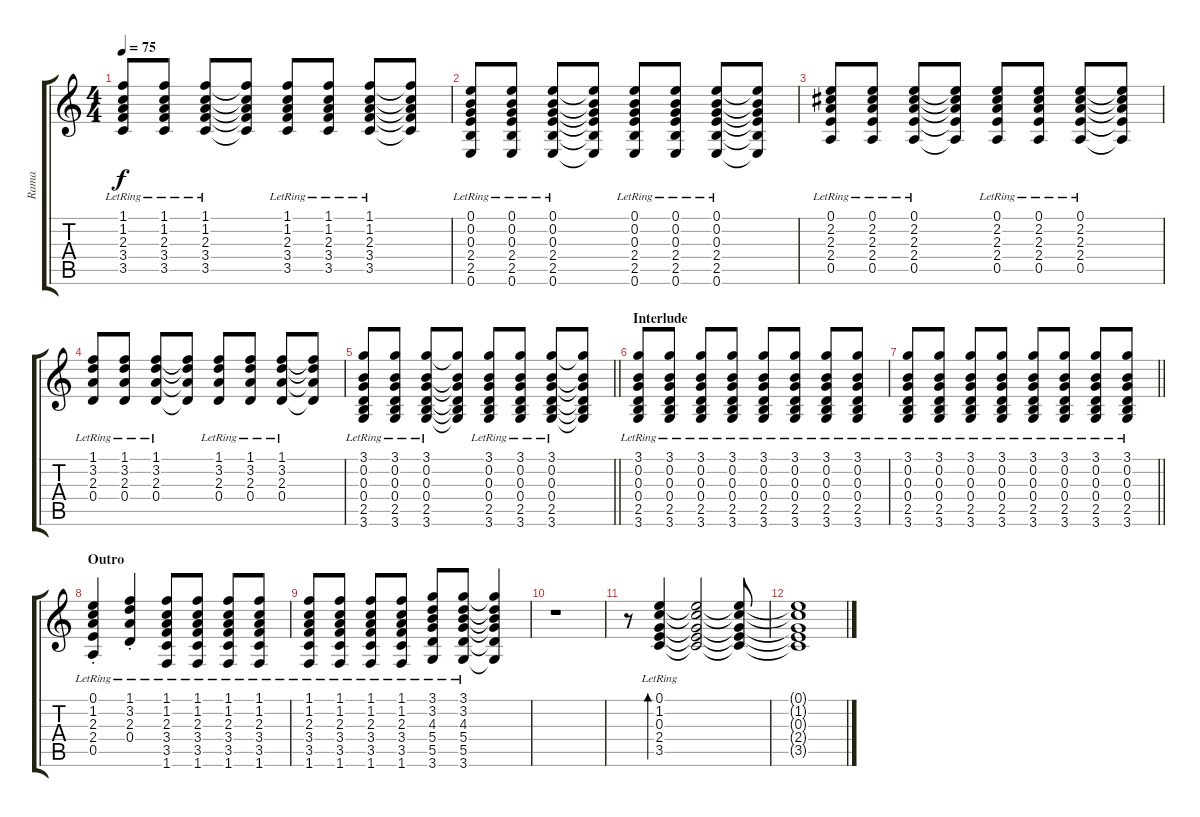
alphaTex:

\track ("Rama" "Rama") {instrument electricguitarclean}
\staff {score tabs}
\tuning (E4 B3 G3 D3 A2 E2) {hide}
\ts (4 4)
\tempo 75
\clef g2
\ks c
(1.1{lr} 1.2{lr} 2.3{lr} 3.4{lr} 3.5{lr}).8{dy f} (1.1{lr} 1.2{lr} 2.3{lr} 3.4{lr} 3.5{lr}).8 (1.1{lr} 1.2{lr} 2.3{lr} 3.4{lr} 3.5{lr}).8 (1.1{t} 1.2{t} 2.3{t} 3.4{t} 3.5{t}).8 (1.1{lr} 1.2{lr} 2.3{lr} 3.4{lr} 3.5{lr}).8 (1.1{lr} 1.2{lr} 2.3{lr} 3.4{lr} 3.5{lr}).8 (1.1{lr} 1.2{lr} 2.3{lr} 3.4{lr} 3.5{lr}).8 (1.1{t} 1.2{t} 2.3{t} 3.4{t} 3.5{t}).8 |
(0.1{lr} 0.2{lr} 0.3{lr} 2.4{lr} 2.5{lr} 0.6{lr}).8 (0.1{lr} 0.2{lr} 0.3{lr} 2.4{lr} 2.5{lr} 0.6{lr}).8 (0.1{lr} 0.2{lr} 0.3{lr} 2.4{lr} 2.5{lr} 0.6{lr}).8 (0.1{t} 0.2{t} 0.3{t} 2.4{t} 2.5{t} 0.6{t}).8 (0.1{lr} 0.2{lr} 0.3{lr} 2.4{lr} 2.5{lr} 0.6{lr}).8 (0.1{lr} 0.2{lr} 0.3{lr} 2.4{lr} 2.5{lr} 0.6{lr}).8 (0.1{lr} 0.2{lr} 0.3{lr} 2.4{lr} 2.5{lr} 0.6{lr}).8 (0.1{t} 0.2{t} 0.3{t} 2.4{t} 2.5{t} 0.6{t}).8 |
(0.1{lr} 2.2{lr} 2.3{lr} 2.4{lr} 0.5{lr}).8 (0.1{lr} 2.2{lr} 2.3{lr} 2.4{lr} 0.5{lr}).8 (0.1{lr} 2.2{lr} 2.3{lr} 2.4{lr} 0.5{lr}).8 (0.1{t} 2.2{t} 2.3{t} 2.4{t} 0.5{t}).8 (0.1{lr} 2.2{lr} 2.3{lr} 2.4{lr} 0.5{lr}).8 (0.1{lr} 2.2{lr} 2.3{lr} 2.4{lr} 0.5{lr}).8 (0.1{lr} 2.2{lr} 2.3{lr} 2.4{lr} 0.5{lr}).8 (0.1{t} 2.2{t} 2.3{t} 2.4{t} 0.5{t}).8 |
(1.1{lr} 3.2{lr} 2.3{lr} 0.4{lr}).8 (1.1{lr} 3.2{lr} 2.3{lr} 0.4{lr}).8 (1.1{lr} 3.2{lr} 2.3{lr} 0.4{lr}).8 (1.1{t} 3.2{t} 2.3{t} 0.4{t}).8 (1.1{lr} 3.2{lr} 2.3{lr} 0.4{lr}).8 (1.1{lr} 3.2{lr} 2.3{lr} 0.4{lr}).8 (1.1{lr} 3.2{lr} 2.3{lr} 0.4{lr}).8 (1.1{t} 3.2{t} 2.3{t} 0.4{t}).8 |
\barLineRight lightlight
(3.1{lr} 0.2{lr} 0.3{lr} 0.4{lr} 2.5{lr} 3.6{lr}).8 (3.1{lr} 0.2{lr} 0.3{lr} 0.4{lr} 2.5{lr} 3.6{lr}).8 (3.1{lr} 0.2{lr} 0.3{lr} 0.4{lr} 2.5{lr} 3.6{lr}).8 (3.1{t} 0.2{t} 0.3{t} 0.4{t} 2.5{t} 3.6{t}).8 (3.1{lr} 0.2{lr} 0.3{lr} 0.4{lr} 2.5{lr} 3.6{lr}).8 (3.1{lr} 0.2{lr} 0.3{lr} 0.4{lr} 2.5{lr} 3.6{lr}).8 (3.1{lr} 0.2{lr} 0.3{lr} 0.4{lr} 2.5{lr} 3.6{lr}).8 (3.1{t} 0.2{t} 0.3{t} 0.4{t} 2.5{t} 3.6{t}).8 |
\section ("" "Interlude")
(3.1{lr} 0.2{lr} 0.3{lr} 0.4{lr} 2.5{lr} 3.6{lr}).8 (3.1{lr} 0.2{lr} 0.3{lr} 0.4{lr} 2.5{lr} 3.6{lr}).8 (3.1{lr} 0.2{lr} 0.3{lr} 0.4{lr} 2.5{lr} 3.6{lr}).8 (3.1{lr} 0.2{lr} 0.3{lr} 0.4{lr} 2.5{lr} 3.6{lr}).8 (3.1{lr} 0.2{lr} 0.3{lr} 0.4{lr} 2.5{lr} 3.6{lr}).8 (3.1{lr} 0.2{lr} 0.3{lr} 0.4{lr} 2.5{lr} 3.6{lr}).8 (3.1{lr} 0.2{lr} 0.3{lr} 0.4{lr} 2.5{lr} 3.6{lr}).8 (3.1{lr} 0.2{lr} 0.3{lr} 0.4{lr} 2.5{lr} 3.6{lr}).8 |
\barLineRight lightlight
(3.1{lr} 0.2{lr} 0.3{lr} 0.4{lr} 2.5{lr} 3.6{lr}).8 (3.1{lr} 0.2{lr} 0.3{lr} 0.4{lr} 2.5{lr} 3.6{lr}).8 (3.1{lr} 0.2{lr} 0.3{lr} 0.4{lr} 2.5{lr} 3.6{lr}).8 (3.1{lr} 0.2{lr} 0.3{lr} 0.4{lr} 2.5{lr} 3.6{lr}).8 (3.1{lr} 0.2{lr} 0.3{lr} 0.4{lr} 2.5{lr} 3.6{lr}).8 (3.1{lr} 0.2{lr} 0.3{lr} 0.4{lr} 2.5{lr} 3.6{lr}).8 (3.1{lr} 0.2{lr} 0.3{lr} 0.4{lr} 2.5{lr} 3.6{lr}).8 (3.1{lr} 0.2{lr} 0.3{lr} 0.4{lr} 2.5{lr} 3.6{lr}).8 |
\section ("" "Outro")
(0.1{lr} 1.2{st lr} 2.3{lr} 2.4{lr} 0.5{lr}).4 (1.1{lr} 3.2{st lr} 2.3{lr} 0.4{lr}).4 (1.1{lr} 1.2{lr} 2.3{lr} 3.4{lr} 3.5{lr} 1.6{lr}).8 (1.1{lr} 1.2{lr} 2.3{lr} 3.4{lr} 3.5{lr} 1.6{lr}).8 (1.1{lr} 1.2{lr} 2.3{lr} 3.4{lr} 3.5{lr} 1.6{lr}).8 (1.1{lr} 1.2{lr} 2.3{lr} 3.4{lr} 3.5{lr} 1.6{lr}).8 |
(1.1{lr} 1.2{lr} 2.3{lr} 3.4{lr} 3.5{lr} 1.6{lr}).8 (1.1{lr} 1.2{lr} 2.3{lr} 3.4{lr} 3.5{lr} 1.6{lr}).8 (1.1{lr} 1.2{lr} 2.3{lr} 3.4{lr} 3.5{lr} 1.6{lr}).8 (1.1{lr} 1.2{lr} 2.3{lr} 3.4{lr} 3.5{lr} 1.6{lr}).8 (3.1{lr} 3.2{lr} 4.3{lr} 5.4{lr} 5.5{lr} 3.6{lr}).8 (3.1{lr} 3.2{lr} 4.3{lr} 5.4{lr} 5.5{lr} 3.6{lr}).8 (3.1{t} 3.2{t} 4.3{t} 5.4{t} 5.5{t} 3.6{t}).4 |
r.1 |
r.8 (0.1{lr} 1.2{lr} 0.3{lr} 2.4{lr} 3.5{lr}).4{bd 60} (0.1{t} 1.2{t} 0.3{t} 2.4{t} 3.5{t}).2 (0.1{t} 1.2{t} 0.3{t} 2.4{t} 3.5{t}).8 |
(0.1{t} 1.2{t} 0.3{t} 2.4{t} 3.5{t}).1
